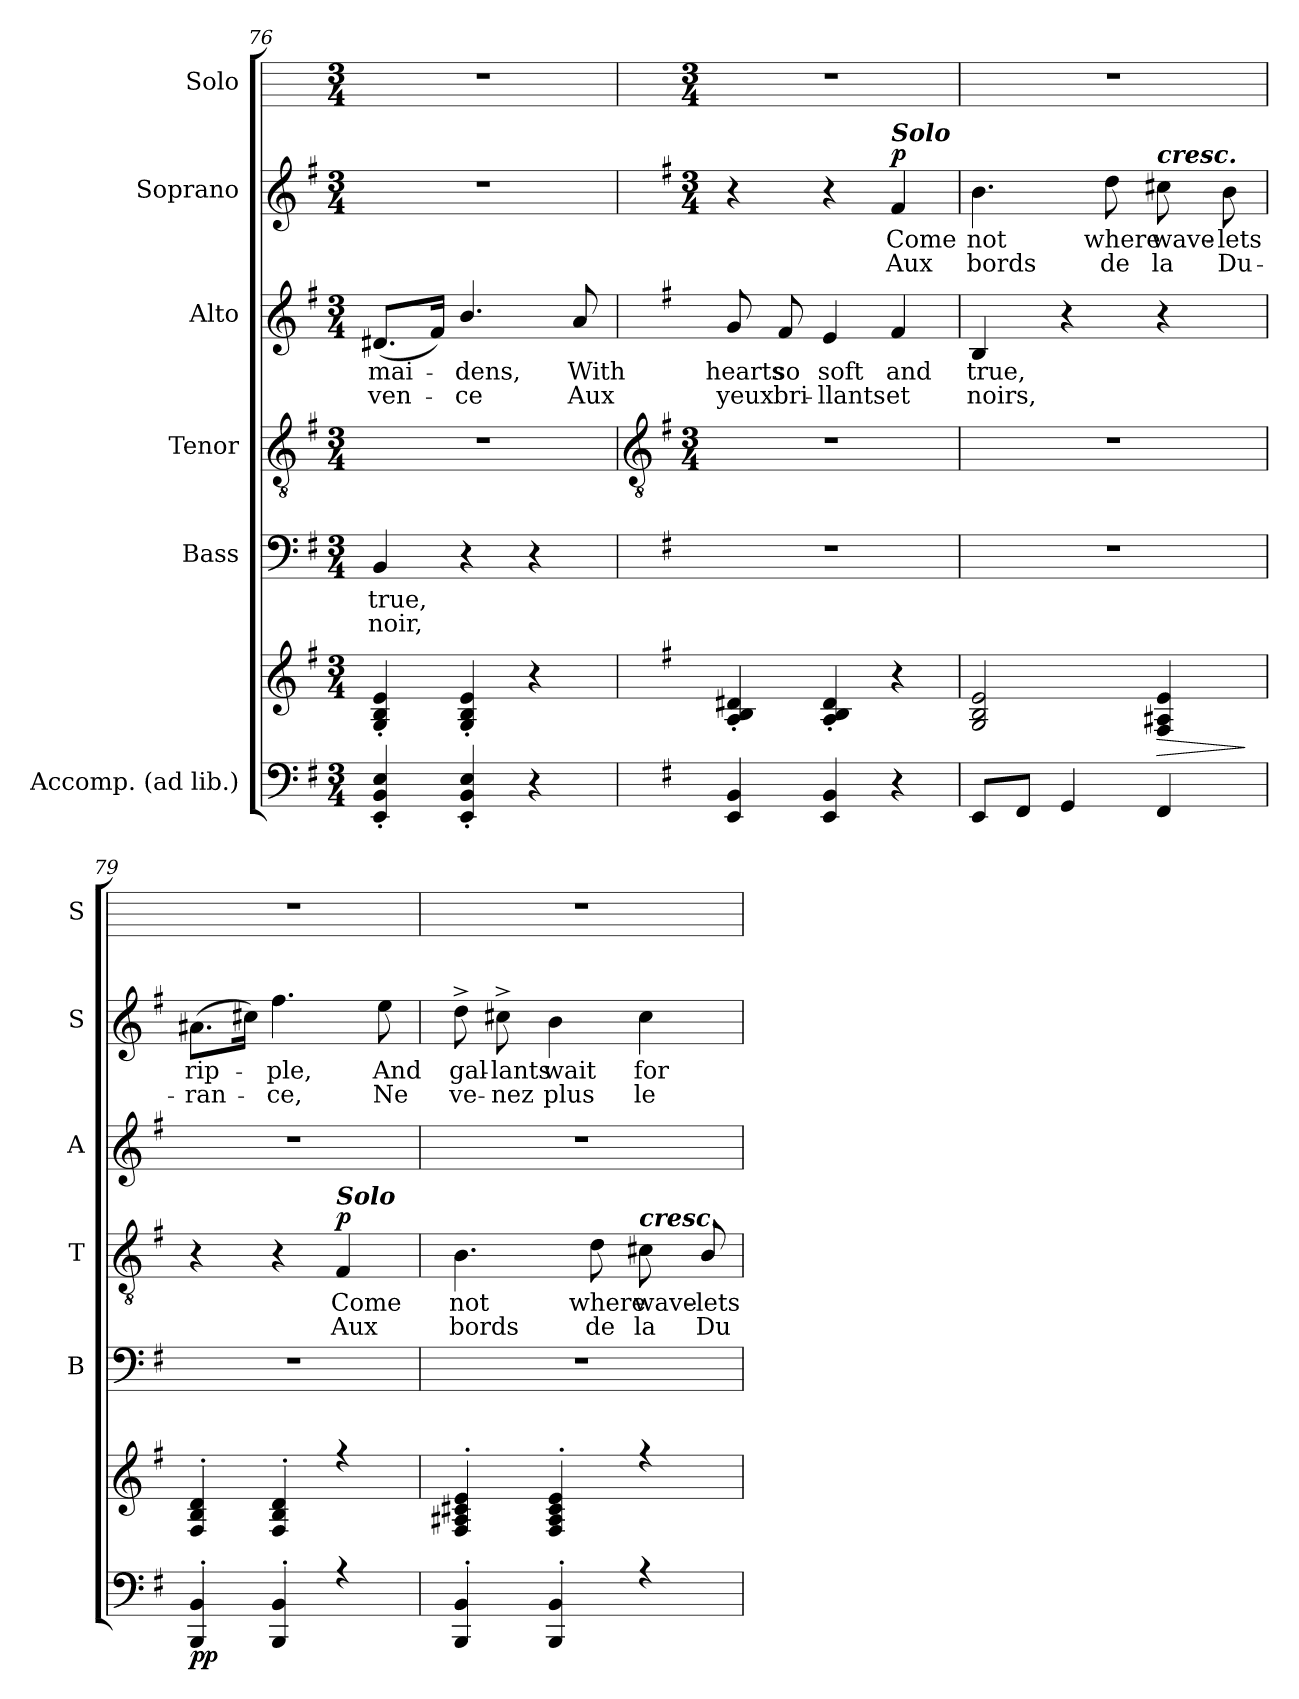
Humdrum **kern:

**kern	**kern	**dynam	**kern	**text	**text	**kern	**text	**text	**dynam	**kern	**text	**text	**kern	**text	**text	**dynam	**kern
*part6	*part6	*part6	*part5	*part5	*part5	*part4	*part4	*part4	*part4	*part3	*part3	*part3	*part2	*part2	*part2	*part2	*part1
*staff7	*staff6	*staff6/7	*staff5	*staff5	*staff5	*staff4	*staff4	*staff4	*staff4	*staff3	*staff3	*staff3	*staff2	*staff2	*staff2	*staff2	*staff1
*I"Accomp. (ad lib.)	*	*	*I"Bass	*	*	*I"Tenor	*	*	*	*I"Alto	*	*	*I"Soprano	*	*	*	*I"Solo
*	*	*	*I'B	*	*	*I'T	*	*	*	*I'A	*	*	*I'S	*	*	*	*I'S
*clefF4	*clefG2	*	*clefF4	*	*	*clefGv2	*	*	*	*clefG2	*	*	*clefG2	*	*	*	*
*k[f#]	*k[f#]	*	*k[f#]	*	*	*k[f#]	*	*	*	*k[f#]	*	*	*k[f#]	*	*	*	*
*G:	*G:	*	*G:	*	*	*G:	*	*	*	*G:	*	*	*G:	*	*	*	*
*M3/4	*M3/4	*	*M3/4	*	*	*M3/4	*	*	*	*M3/4	*	*	*M3/4	*	*	*	*M3/4
=76	=76	=76	=76	=76	=76	=76	=76	=76	=76	=76	=76	=76	=76	=76	=76	=76	=76
!	!	!	!	!LO:LY:b	!LO:LY:b	!	!	!	!	!	!LO:LY:b	!LO:LY:b	!	!	!	!	!
4EE' 4BB' 4E'	4G' 4B' 4e'	.	4BB	true,	noir,	2.r	.	.	.	(<8.d#XL	-mai-	ven-	2.r	.	.	.	2.r
.	.	.	.	.	.	.	.	.	.	16f#J)	.	.	.	.	.	.	.
!	!	!	!	!	!	!	!	!	!	!	!LO:LY:b	!LO:LY:b	!	!	!	!	!
4EE' 4BB' 4E'	4G' 4B' 4e'	.	4r	.	.	.	.	.	.	4.b/	dens,	ce	.	.	.	.	.
4r	4r	.	4r	.	.	.	.	.	.	.	.	.	.	.	.	.	.
!	!	!	!	!	!	!	!	!	!	!	!LO:LY:b	!LO:LY:b	!	!	!	!	!
.	.	.	.	.	.	.	.	.	.	8a	With	Aux	.	.	.	.	.
!!LO:LB:g=z
=77	=77	=77	=77	=77	=77	=77	=77	=77	=77	=77	=77	=77	=77	=77	=77	=77	=77
*	*	*	*	*	*	*clefGv2	*	*	*	*	*	*	*	*	*	*	*
*	*	*	*	*	*	*k[f#]	*	*	*	*	*	*	*k[f#]	*	*	*	*
*	*	*	*	*	*	*G:	*	*	*	*	*	*	*G:	*	*	*	*
*	*	*	*	*	*	*M3/4	*	*	*	*	*	*	*M3/4	*	*	*	*M3/4
!	!	!	!LO:N:vis=1	!	!	!LO:N:vis=1	!	!	!	!	!LO:LY:b	!LO:LY:b	!	!	!	!	!
4EE 4BB	4A' 4B' 4d#X'	.	2.r	.	.	2.r	.	.	.	8g	hearts	yeux	4r	.	.	.	2.r
!	!	!	!	!	!	!	!	!	!	!	!LO:LY:b	!LO:LY:b	!	!	!	!	!
.	.	.	.	.	.	.	.	.	.	8f#	so	bri-	.	.	.	.	.
!	!	!	!	!	!	!	!	!	!	!	!LO:LY:b	!LO:LY:b	!	!	!	!	!
4EE 4BB	4A' 4B' 4d#'	.	.	.	.	.	.	.	.	4e	-soft	llants	4r	.	.	.	.
!	!	!	!	!	!	!	!	!	!	!	!	!	!LO:TX:a:Bi:t=Solo	!	!	!	!
!	!	!	!	!	!	!	!	!	!	!	!LO:LY:b	!LO:LY:b	!	!LO:LY:b	!LO:LY:b	!LO:DY:b	!
4r	4r	.	.	.	.	.	.	.	.	4f#	and	et	4f#	Come	Aux	p	.
!!LO:LB:g=z
=78	=78	=78	=78	=78	=78	=78	=78	=78	=78	=78	=78	=78	=78	=78	=78	=78	=78
*^	*^	*	*	*	*	*	*	*	*	*	*	*	*	*	*	*	*
!	!LO:N:vis=1	!	!LO:N:vis=1	!LO:HP:b	!LO:N:vis=1	!	!	!LO:N:vis=1	!	!	!	!	!LO:LY:b	!LO:LY:b	!	!LO:LY:b	!LO:LY:b	!	!
8EEL	2.ryy	2G 2B 2e	2.ryy	<	2.r	.	.	2.r	.	.	.	4B	true,	noirs,	4.b	not	bords	.	2.r
8FF#J	.	.	.	.	.	.	.	.	.	.	.	.	.	.	.	.	.	.	.
4GG	.	.	.	.	.	.	.	.	.	.	.	4r	.	.	.	.	.	.	.
!	!	!	!	!	!	!	!	!	!	!	!	!	!	!	!	!LO:LY:b	!LO:LY:b	!	!
.	.	.	.	.	.	.	.	.	.	.	.	.	.	.	8dd	where	de	.	.
!	!	!	!	!	!	!	!	!	!	!	!	!	!	!	!LO:TX:a:Bi:t=cresc.	!	!	!	!
!	!	!	!	!LO:HP:n=1:b	!	!	!	!	!	!	!	!	!	!	!	!LO:LY:b	!LO:LY:b	!	!
4FF#	.	4F# 4A#X 4e	.	[ >	.	.	.	.	.	.	.	4r	.	.	8cc#X	wave-	-la	.	.
!	!	!	!	!	!	!	!	!	!	!	!	!	!	!	!	!LO:LY:b	!LO:LY:b	!	!
.	.	.	.	.	.	.	.	.	.	.	.	.	.	.	8b	lets	Du-	.	.
*v	*v	*	*	*	*	*	*	*	*	*	*	*	*	*	*	*	*	*	*
*	*v	*v	*	*	*	*	*	*	*	*	*	*	*	*	*	*	*	*
.	.	]	.	.	.	.	.	.	.	.	.	.	.	.	.	.	.
=79	=79	=79	=79	=79	=79	=79	=79	=79	=79	=79	=79	=79	=79	=79	=79	=79	=79
*^	*^	*	*	*	*	*	*	*	*	*	*	*	*	*	*	*	*
!	!LO:N:vis=1	!	!LO:N:vis=1	!LO:DY:b=2	!LO:N:vis=1	!	!	!	!	!	!	!LO:N:vis=1	!	!	!	!LO:LY:b	!LO:LY:b	!	!
!	!	!	!	!LO:DY:n=1:b	!	!	!	!	!	!	!	!	!	!	!	!	!	!	!
4BBB' 4BB'	2.ryy	4F#' 4B' 4d'	2.ryy	p p	2.r	.	.	4r	.	.	.	2.r	.	.	(>8.a#XL	-rip-	ran-	.	2.r
.	.	.	.	.	.	.	.	.	.	.	.	.	.	.	16cc#XJ)	.	.	.	.
!	!	!	!	!	!	!	!	!	!	!	!	!	!	!	!	!LO:LY:b	!LO:LY:b	!	!
4BBB' 4BB'	.	4F#' 4B' 4d'	.	.	.	.	.	4r	.	.	.	.	.	.	4.ff#	ple,	ce,	.	.
!	!	!	!	!	!	!	!	!LO:TX:a:Bi:t=Solo	!	!	!	!	!	!	!	!	!	!	!
!	!	!	!	!	!	!	!	!	!LO:LY:b	!LO:LY:b	!LO:DY:b	!	!	!	!	!	!	!	!
4r	.	4r	.	.	.	.	.	4F#	Come	Aux	p	.	.	.	.	.	.	.	.
!	!	!	!	!	!	!	!	!	!	!	!	!	!	!	!	!LO:LY:b	!LO:LY:b	!	!
.	.	.	.	.	.	.	.	.	.	.	.	.	.	.	8ee	And	Ne	.	.
=80	=80	=80	=80	=80	=80	=80	=80	=80	=80	=80	=80	=80	=80	=80	=80	=80	=80	=80	=80
!	!LO:N:vis=1	!	!LO:N:vis=1	!	!LO:N:vis=1	!	!	!	!LO:LY:b	!LO:LY:b	!	!LO:N:vis=1	!	!	!	!LO:LY:b	!LO:LY:b	!	!
4BBB' 4BB'	2.ryy	4F#' 4A#X' 4c#X' 4e'	2.ryy	.	2.r	.	.	4.B	not	bords	.	2.r	.	.	8dd^	gal-	-ve-	.	2.r
!	!	!	!	!	!	!	!	!	!	!	!	!	!	!	!	!LO:LY:b	!LO:LY:b	!	!
.	.	.	.	.	.	.	.	.	.	.	.	.	.	.	8cc#X^	-lants	nez	.	.
!	!	!	!	!	!	!	!	!	!	!	!	!	!	!	!	!LO:LY:b	!LO:LY:b	!	!
4BBB' 4BB'	.	4F#' 4A#' 4c#' 4e'	.	.	.	.	.	.	.	.	.	.	.	.	4b	wait	plus	.	.
!	!	!	!	!	!	!	!	!	!LO:LY:b	!LO:LY:b	!	!	!	!	!	!	!	!	!
.	.	.	.	.	.	.	.	8d	where	de	.	.	.	.	.	.	.	.	.
!	!	!	!	!	!	!	!	!LO:TX:a:Bi:t=cresc.	!	!	!	!	!	!	!	!	!	!	!
!	!	!	!	!	!	!	!	!	!LO:LY:b	!LO:LY:b	!	!	!	!	!	!LO:LY:b	!LO:LY:b	!	!
4r	.	4r	.	.	.	.	.	8c#X	wave-	-la	.	.	.	.	4cc#	for	le	.	.
!	!	!	!	!	!	!	!	!	!LO:LY:b	!LO:LY:b	!	!	!	!	!	!	!	!	!
.	.	.	.	.	.	.	.	8B/	lets	Du-	.	.	.	.	.	.	.	.	.
*v	*v	*	*	*	*	*	*	*	*	*	*	*	*	*	*	*	*	*	*
*	*v	*v	*	*	*	*	*	*	*	*	*	*	*	*	*	*	*	*
=	=	=	=	=	=	=	=	=	=	=	=	=	=	=	=	=	=
*-	*-	*-	*-	*-	*-	*-	*-	*-	*-	*-	*-	*-	*-	*-	*-	*-	*-
